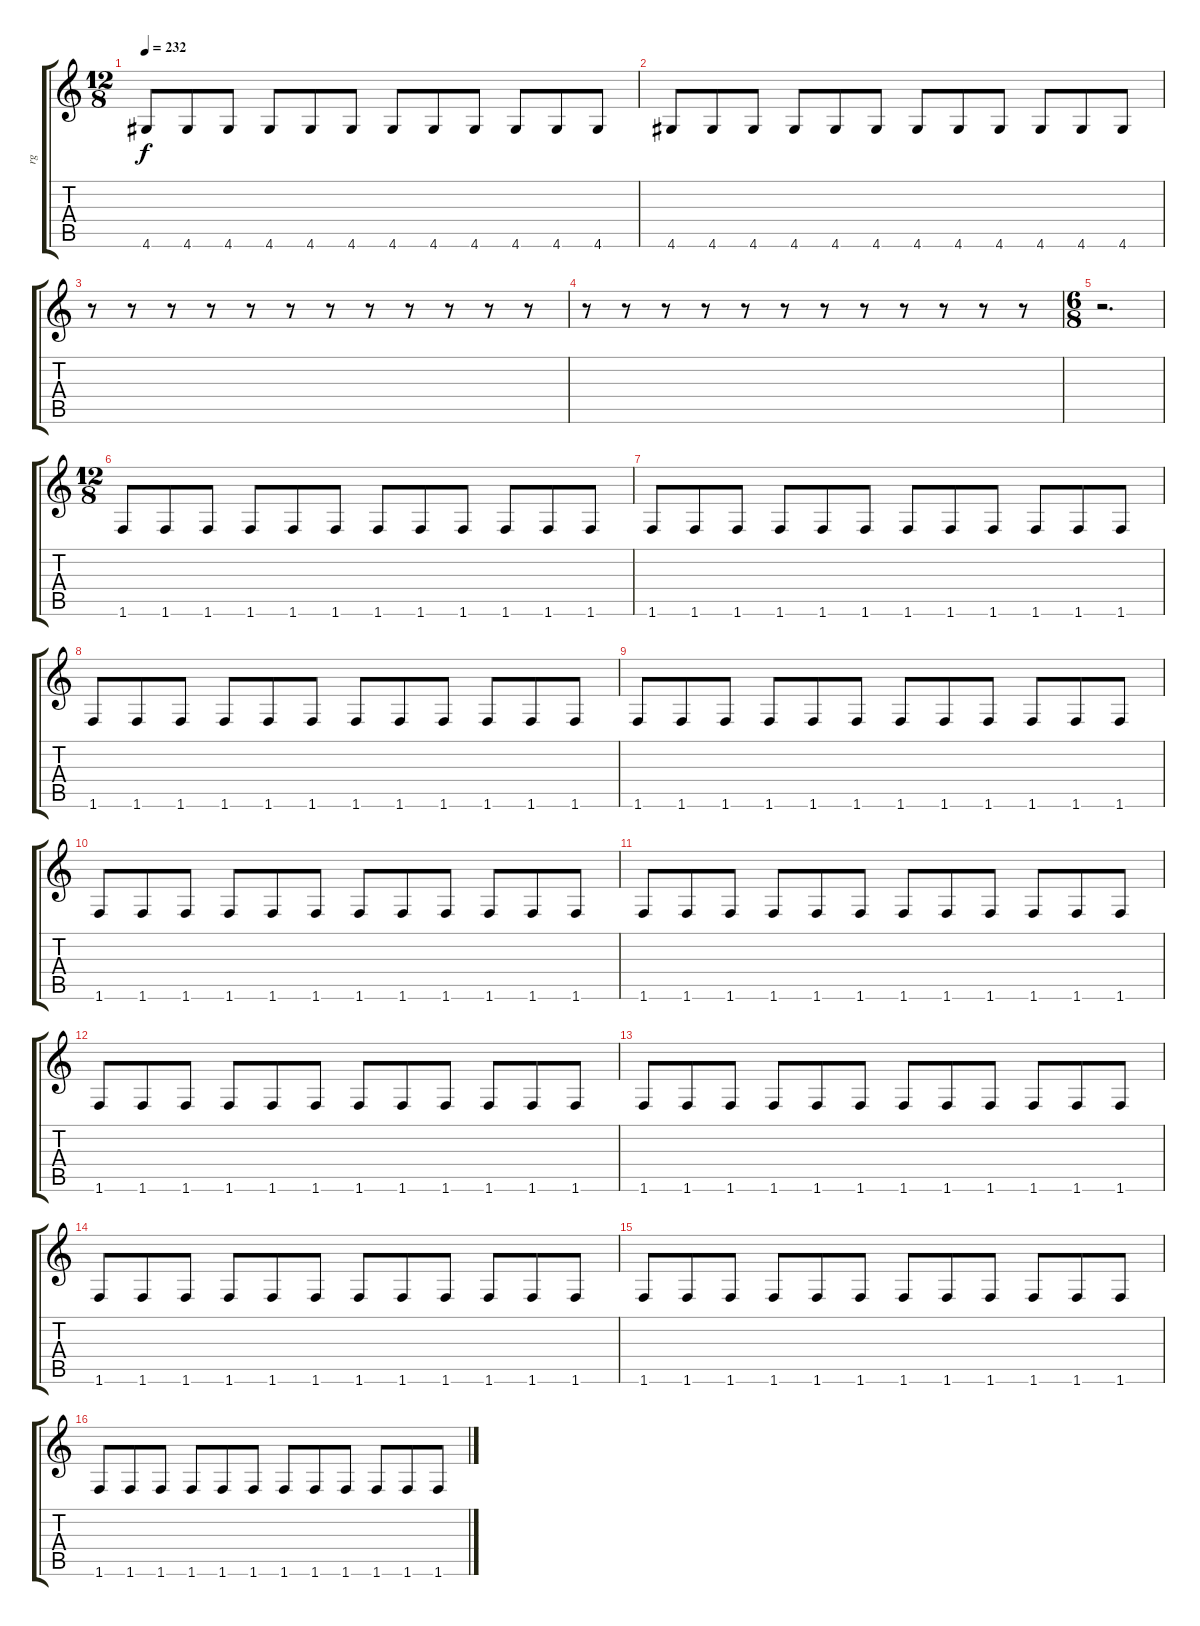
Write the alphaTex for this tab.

\track ("rg" "rg") {instrument distortionguitar}
\staff {score tabs}
\tuning (E4 B3 G3 D3 A2 E2) {hide}
\ts (12 8)
\tempo 232
\clef g2
\ks c
4.6.8{dy f} 4.6.8 4.6.8 4.6.8 4.6.8 4.6.8 4.6.8 4.6.8 4.6.8 4.6.8 4.6.8 4.6.8 |
4.6.8 4.6.8 4.6.8 4.6.8 4.6.8 4.6.8 4.6.8 4.6.8 4.6.8 4.6.8 4.6.8 4.6.8 |
r.8 r.8 r.8 r.8 r.8 r.8 r.8 r.8 r.8 r.8 r.8 r.8 |
r.8 r.8 r.8 r.8 r.8 r.8 r.8 r.8 r.8 r.8 r.8 r.8 |
\ts (6 8)
r.2{d} |
\ts (12 8)
1.6.8 1.6.8 1.6.8 1.6.8 1.6.8 1.6.8 1.6.8 1.6.8 1.6.8 1.6.8 1.6.8 1.6.8 |
1.6.8 1.6.8 1.6.8 1.6.8 1.6.8 1.6.8 1.6.8 1.6.8 1.6.8 1.6.8 1.6.8 1.6.8 |
1.6.8 1.6.8 1.6.8 1.6.8 1.6.8 1.6.8 1.6.8 1.6.8 1.6.8 1.6.8 1.6.8 1.6.8 |
1.6.8 1.6.8 1.6.8 1.6.8 1.6.8 1.6.8 1.6.8 1.6.8 1.6.8 1.6.8 1.6.8 1.6.8 |
1.6.8 1.6.8 1.6.8 1.6.8 1.6.8 1.6.8 1.6.8 1.6.8 1.6.8 1.6.8 1.6.8 1.6.8 |
1.6.8 1.6.8 1.6.8 1.6.8 1.6.8 1.6.8 1.6.8 1.6.8 1.6.8 1.6.8 1.6.8 1.6.8 |
1.6.8 1.6.8 1.6.8 1.6.8 1.6.8 1.6.8 1.6.8 1.6.8 1.6.8 1.6.8 1.6.8 1.6.8 |
1.6.8 1.6.8 1.6.8 1.6.8 1.6.8 1.6.8 1.6.8 1.6.8 1.6.8 1.6.8 1.6.8 1.6.8 |
1.6.8 1.6.8 1.6.8 1.6.8 1.6.8 1.6.8 1.6.8 1.6.8 1.6.8 1.6.8 1.6.8 1.6.8 |
1.6.8 1.6.8 1.6.8 1.6.8 1.6.8 1.6.8 1.6.8 1.6.8 1.6.8 1.6.8 1.6.8 1.6.8 |
1.6.8 1.6.8 1.6.8 1.6.8 1.6.8 1.6.8 1.6.8 1.6.8 1.6.8 1.6.8 1.6.8 1.6.8
